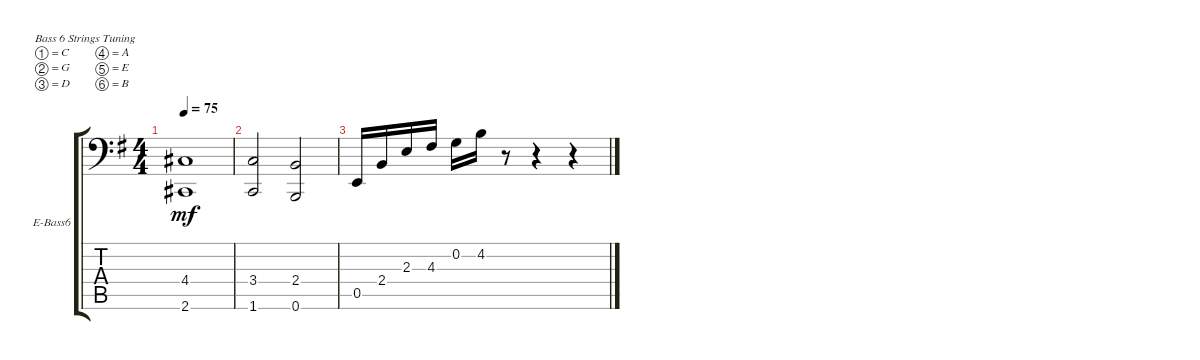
\defaultSystemsLayout 4
\bracketExtendMode groupsimilarinstruments
\firstSystemTrackNameOrientation horizontal
\otherSystemsTrackNameOrientation horizontal
\track ("Electric Bass" "E-Bass6") {instrument electricbassfinger}
\staff {score tabs}
\tuning (C3 G2 D2 A1 E1 B0)
\ts (4 4)
\tempo 75
\clef f4
\scale
0.333333
\ks g
(2.6 4.4).1{dy mf} |
\scale
0.333333 (1.6 3.4).2 (2.4 0.6).2 |
\scale
0.333333 0.5.16 2.4.16 2.3.16 4.3.16 0.2.16 4.2.16 r.8 r.4 r.4
